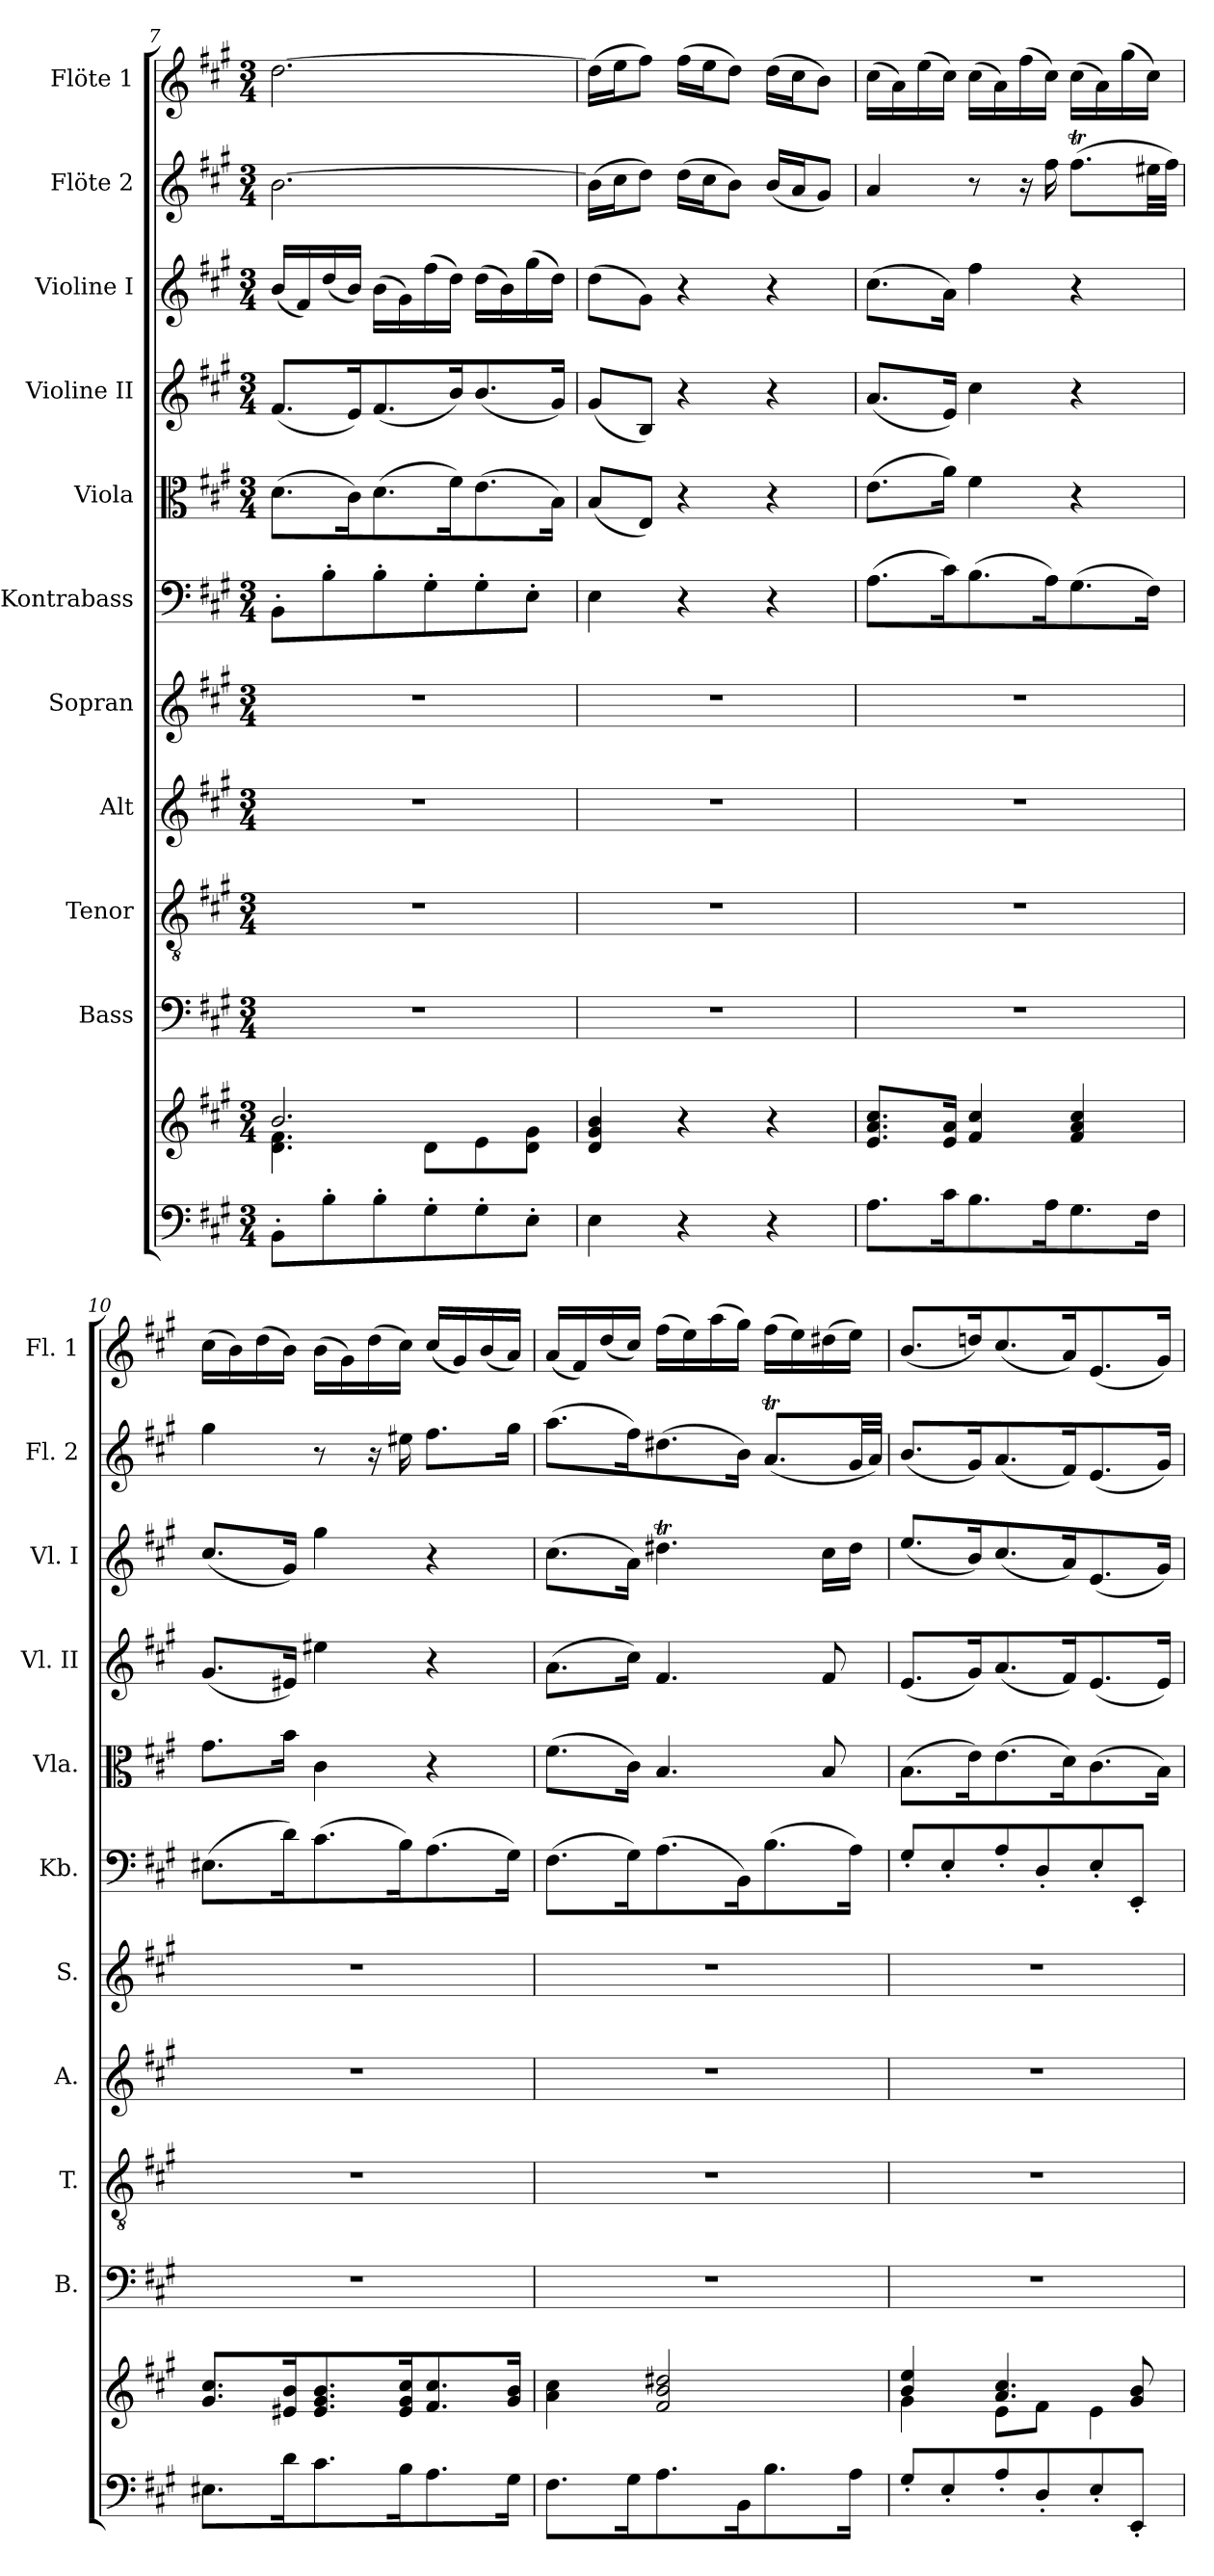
**kern	**kern	**kern	**kern	**kern	**kern	**kern	**kern	**kern	**kern	**kern	**kern
*part11	*part11	*part10	*part9	*part8	*part7	*part6	*part5	*part4	*part3	*part2	*part1
*staff12	*staff11	*staff10	*staff9	*staff8	*staff7	*staff6	*staff5	*staff4	*staff3	*staff2	*staff1
*	*	*I"Bass	*I"Tenor	*I"Alt	*I"Sopran	*I"Kontrabass	*I"Viola	*I"Violine II	*I"Violine I	*I"Flöte 2	*I"Flöte 1
*	*	*I'B.	*I'T.	*I'A.	*I'S.	*I'Kb.	*I'Vla.	*I'Vl. II	*I'Vl. I	*I'Fl. 2	*I'Fl. 1
*clefF4	*clefG2	*clefF4	*clefGv2	*clefG2	*clefG2	*clefF4	*clefC3	*clefG2	*clefG2	*clefG2	*clefG2
*	*	*	*	*	*	*ITrd7c12	*	*	*	*	*
*k[f#c#g#]	*k[f#c#g#]	*k[f#c#g#]	*k[f#c#g#]	*k[f#c#g#]	*k[f#c#g#]	*k[f#c#g#]	*k[f#c#g#]	*k[f#c#g#]	*k[f#c#g#]	*k[f#c#g#]	*k[f#c#g#]
*A:	*A:	*A:	*A:	*A:	*A:	*A:	*A:	*A:	*A:	*A:	*A:
*M3/4	*M3/4	*M3/4	*M3/4	*M3/4	*M3/4	*M3/4	*M3/4	*M3/4	*M3/4	*M3/4	*M3/4
=7	=7	=7	=7	=7	=7	=7	=7	=7	=7	=7	=7
*	*^	*	*	*	*	*	*	*	*	*	*
8BB'>\L	2.b/	4.d\ 4.f#\	2.r	2.r	2.r	2.r	8BBB'>\L	(>8.d\L	(<8.f#/L	(<16b/LL	[2.b\	[2.dd\
.	.	.	.	.	.	.	.	.	.	16f#/)	.	.
8B'>\	.	.	.	.	.	.	8BB'>\	.	.	(<16dd/	.	.
.	.	.	.	.	.	.	.	16c#\k)	16e/k)	16b/JJ)	.	.
8B'>\	.	.	.	.	.	.	8BB'>\	(>8.d\	(<8.f#/	(>16b\LL	.	.
.	.	.	.	.	.	.	.	.	.	16g#\)	.	.
8G#'>\	.	8d\L	.	.	.	.	8GG#'>\	.	.	(>16ff#\	.	.
.	.	.	.	.	.	.	.	16f#\k)	16b/k)	16dd\JJ)	.	.
8G#'>\	.	8e\	.	.	.	.	8GG#'>\	(>8.e\	(<8.b/	(>16dd\LL	.	.
.	.	.	.	.	.	.	.	.	.	16b\)	.	.
8E'>\J	.	8d\ 8g#\J	.	.	.	.	8EE'>\J	.	.	(>16gg#\	.	.
.	.	.	.	.	.	.	.	16B\Jk)	16g#/Jk)	16dd\JJ)	.	.
*	*v	*v	*	*	*	*	*	*	*	*	*	*
=8	=8	=8	=8	=8	=8	=8	=8	=8	=8	=8	=8
4E\	4d/ 4g#/ 4b/	2.r	2.r	2.r	2.r	4EE\	(<8B/L	(<8g#/L	(>8dd\L	(>16b\LL]	(>16dd\LL]
.	.	.	.	.	.	.	.	.	.	16cc#\J	16ee\J
.	.	.	.	.	.	.	8E/J)	8B/J)	8g#\J)	8dd\J)	8ff#\J)
4r	4r	.	.	.	.	4r	4r	4r	4r	(>16dd\LL	(>16ff#\LL
.	.	.	.	.	.	.	.	.	.	16cc#\J	16ee\J
.	.	.	.	.	.	.	.	.	.	8b\J)	8dd\J)
4r	4r	.	.	.	.	4r	4r	4r	4r	(<16b/LL	(>16dd\LL
.	.	.	.	.	.	.	.	.	.	16a/J	16cc#\J
.	.	.	.	.	.	.	.	.	.	8g#/J)	8b\J)
!!LO:PB:g=z
=9	=9	=9	=9	=9	=9	=9	=9	=9	=9	=9	=9
8.A\L	8.e/ 8.a/ 8.cc#/L	2.r	2.r	2.r	2.r	(>8.AA\L	(>8.e\L	(<8.a/L	(>8.cc#\L	4a/	(>16cc#\LL
.	.	.	.	.	.	.	.	.	.	.	16a\)
.	.	.	.	.	.	.	.	.	.	.	(>16ee\
16c#\k	16e/ 16a/Jk	.	.	.	.	16C#\k)	16a\Jk)	16e/Jk)	16a\Jk)	.	16cc#\JJ)
8.B\	4f#/ 4cc#/	.	.	.	.	(>8.BB\	4f#\	4cc#\	4ff#\	8r	(>16cc#\LL
.	.	.	.	.	.	.	.	.	.	.	16a\)
.	.	.	.	.	.	.	.	.	.	16r	(>16ff#\
16A\k	.	.	.	.	.	16AA\k)	.	.	.	16ff#\	16cc#\JJ)
8.G#\	4f#/ 4a/ 4cc#/	.	.	.	.	(>8.GG#\	4r	4r	4r	(>8.ff#T\L	(>16cc#\LL
.	.	.	.	.	.	.	.	.	.	.	16a\)
.	.	.	.	.	.	.	.	.	.	.	(>16gg#\
16F#\Jk	.	.	.	.	.	16FF#\Jk)	.	.	.	32ee#X\LL	16cc#\JJ)
.	.	.	.	.	.	.	.	.	.	32ff#\JJJ)	.
=10	=10	=10	=10	=10	=10	=10	=10	=10	=10	=10	=10
8.E#X\L	8.g#/ 8.cc#/L	2.r	2.r	2.r	2.r	(>8.EE#X\L	8.g#\L	(<8.g#/L	(<8.cc#/L	4gg#\	(>16cc#\LL
.	.	.	.	.	.	.	.	.	.	.	16b\)
.	.	.	.	.	.	.	.	.	.	.	(>16dd\
16d\k	16e#X/ 16b/k	.	.	.	.	16D\k)	16b\Jk	16e#X/Jk)	16g#/Jk)	.	16b\JJ)
8.c#\	8.e#/ 8.g#/ 8.b/	.	.	.	.	(>8.C#\	4c#\	4ee#X\	4gg#\	8r	(>16b\LL
.	.	.	.	.	.	.	.	.	.	.	16g#\)
.	.	.	.	.	.	.	.	.	.	16r	(>16dd\
16B\k	16e#/ 16g#/ 16cc#/k	.	.	.	.	16BB\k)	.	.	.	16ee#X\	16cc#\JJ)
8.A\	8.f#/ 8.cc#/	.	.	.	.	(>8.AA\	4r	4r	4r	8.ff#\L	(<16cc#/LL
.	.	.	.	.	.	.	.	.	.	.	16g#/)
.	.	.	.	.	.	.	.	.	.	.	(<16b/
16G#\Jk	16g#/ 16b/Jk	.	.	.	.	16GG#\Jk)	.	.	.	16gg#\Jk	16a/JJ)
=11	=11	=11	=11	=11	=11	=11	=11	=11	=11	=11	=11
8.F#\L	4a\ 4cc#\	2.r	2.r	2.r	2.r	(>8.FF#\L	(>8.f#\L	(>8.a\L	(>8.cc#\L	(>8.aa\L	(<16a/LL
.	.	.	.	.	.	.	.	.	.	.	16f#/)
.	.	.	.	.	.	.	.	.	.	.	(<16dd/
16G#\k	.	.	.	.	.	16GG#\k)	16c#\Jk)	16cc#\Jk)	16a\Jk)	16ff#\k)	16cc#/JJ)
8.A\	2f#/ 2b/ 2dd#X/	.	.	.	.	(>8.AA\	4.B/	4.f#/	4.dd#Xt\	(>8.dd#X\	(>16ff#\LL
.	.	.	.	.	.	.	.	.	.	.	16ee\)
.	.	.	.	.	.	.	.	.	.	.	(>16aa\
16BB\k	.	.	.	.	.	16BBB\k)	.	.	.	16b\Jk)	16gg#\JJ)
8.B\	.	.	.	.	.	(>8.BB\	.	.	.	(<8.aT/L	(>16ff#\LL
.	.	.	.	.	.	.	.	.	.	.	16ee\)
.	.	.	.	.	.	.	8B/	8f#/	16cc#\LL	.	(>16dd#X\
16A\Jk	.	.	.	.	.	16AA\Jk)	.	.	16dd#\JJ	32g#/LL	16ee\JJ)
.	.	.	.	.	.	.	.	.	.	32a/JJJ)	.
=12	=12	=12	=12	=12	=12	=12	=12	=12	=12	=12	=12
*	*^	*	*	*	*	*	*	*	*	*	*
8G#'</L	4b/ 4ee/	4g#\	2.r	2.r	2.r	2.r	8GG#'</L	(>8.B\L	(<8.e/L	(<8.ee/L	(<8.b/L	(<8.b/L
8E'</	.	.	.	.	.	.	8EE'</	.	.	.	.	.
.	.	.	.	.	.	.	.	16e\k)	16g#/k)	16b/k)	16g#/k)	16ddn/k)
8A'</	4.a/ 4.cc#/	8e\L	.	.	.	.	8AA'</	(>8.e\	(<8.a/	(<8.cc#/	(<8.a/	(<8.cc#/
8D'</	.	8f#\J	.	.	.	.	8DD'</	.	.	.	.	.
.	.	.	.	.	.	.	.	16d\k)	16f#/k)	16a/k)	16f#/k)	16a/k)
8E'</	.	4e\	.	.	.	.	8EE'</	(>8.c#\	(<8.e/	(<8.e/	(<8.e/	(<8.e/
8EE'</J	8g#/ 8b/	.	.	.	.	.	8EEE'</J	.	.	.	.	.
.	.	.	.	.	.	.	.	16B\Jk)	16e/Jk)	16g#/Jk)	16g#/Jk)	16g#/Jk)
*	*v	*v	*	*	*	*	*	*	*	*	*	*
=	=	=	=	=	=	=	=	=	=	=	=
*-	*-	*-	*-	*-	*-	*-	*-	*-	*-	*-	*-
